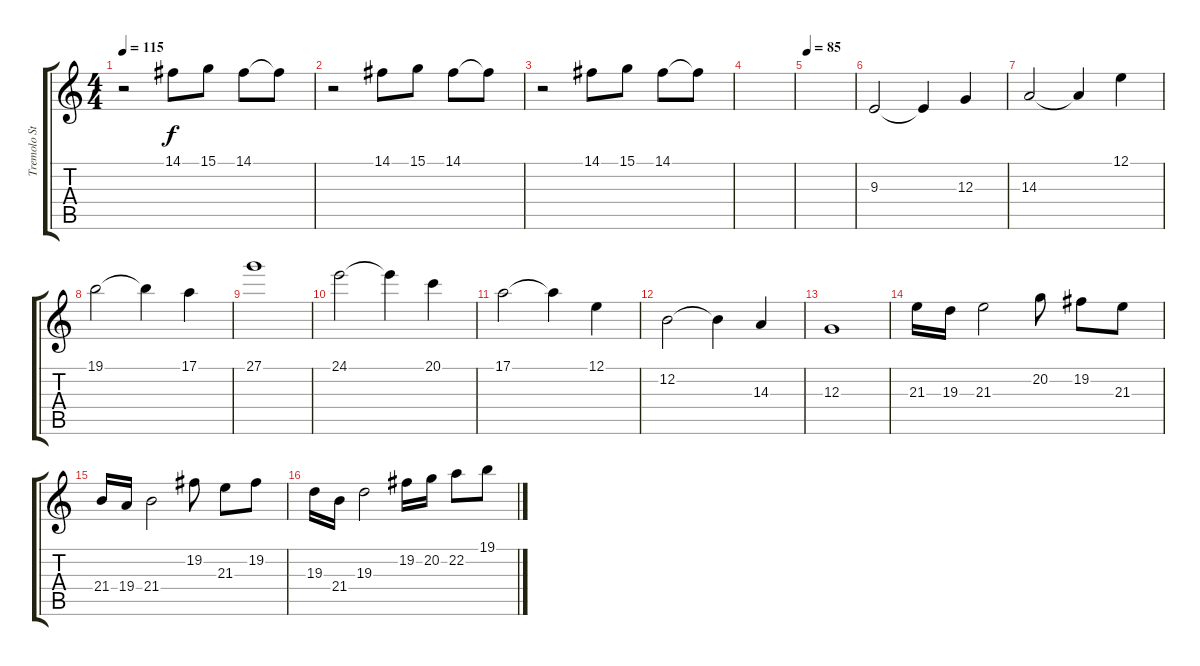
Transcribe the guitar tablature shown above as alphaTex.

\track ("Tremolo Strings" "Tremolo St") {instrument tremolostrings}
\staff {score tabs}
\tuning (E4 B3 G3 D3 A2 E2) {hide}
\ts (4 4)
\tempo 115
\clef g2
\ks c
r.2{dy f} 14.1.8 15.1.8 14.1.8 14.1{t}.8 |
r.2 14.1.8 15.1.8 14.1.8 14.1{t}.8 |
r.2 14.1.8 15.1.8 14.1.8 14.1{t}.8 |
|
\tempo 85
|
9.3.2 9.3{t}.4 12.3.4 |
14.3.2 14.3{t}.4 12.1.4 |
19.1.2 19.1{t}.4 17.1.4 |
27.1.1 |
24.1.2 24.1{t}.4 20.1.4 |
17.1.2 17.1{t}.4 12.1.4 |
12.2.2 12.2{t}.4 14.3.4 |
12.3.1 |
21.3.16{volume 13} 19.3.16 21.3.2 20.2.8 19.2.8 21.3.8 |
21.4.16 19.4.16 21.4.2 19.2.8 21.3.8 19.2.8 |
19.3.16 21.4.16 19.3.2 19.2.16 20.2.16 22.2.8 19.1.8
